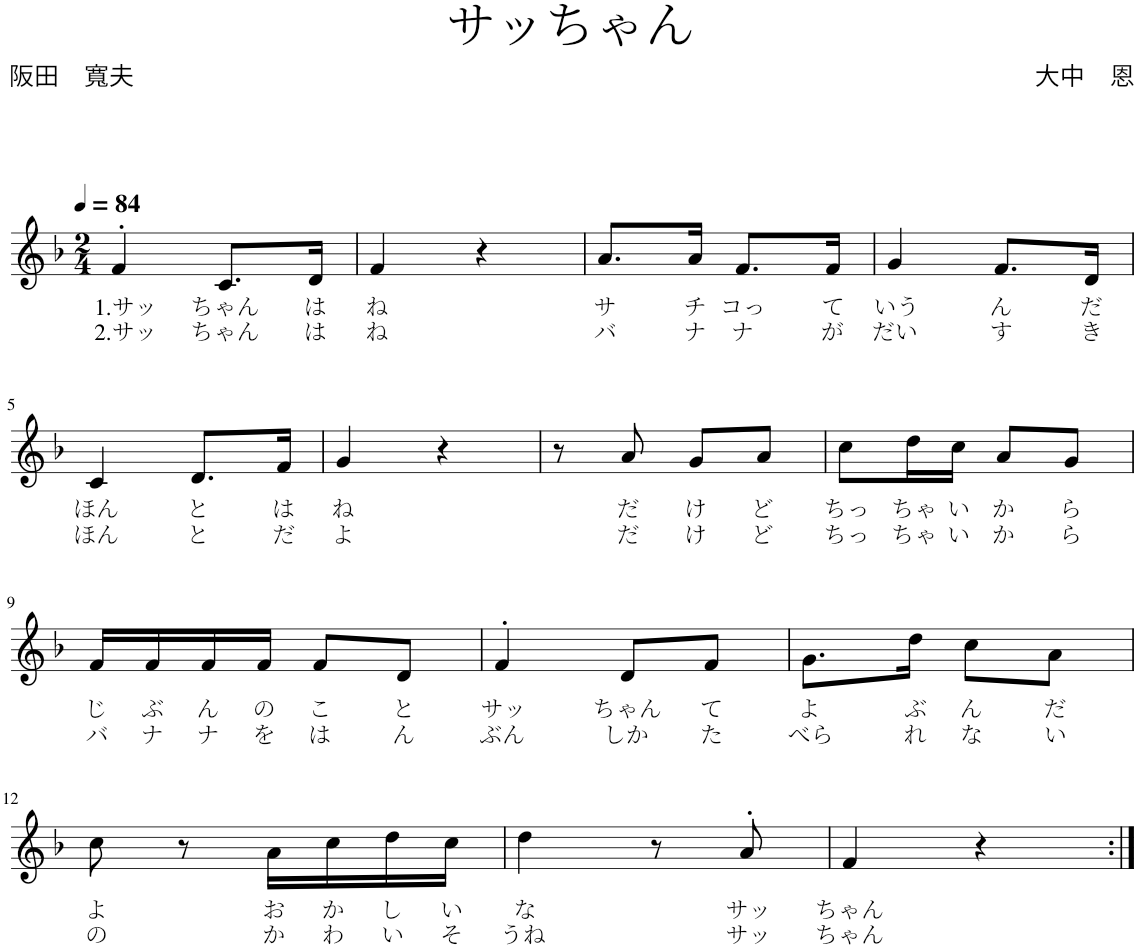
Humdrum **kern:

**kern	**text	**text
*part1	*part1	*part1
*staff1	*staff1	*staff1
*I"Piano	*	*
*I'Pno.	*	*
*clefG2	*	*
*k[b-]	*	*
*M2/4	*	*
*MM84	*	*
=1	=1	=1
!	!LO:LY:b	!LO:LY:b
4f'>/	1.サッ	2.サッ
!	!LO:LY:b	!LO:LY:b
8.c/L	ちゃん	ちゃん
!	!LO:LY:b	!LO:LY:b
16d/Jk	は	は
=2	=2	=2
!	!LO:LY:b	!LO:LY:b
4f/	ね	ね
4r	.	.
=3	=3	=3
!	!LO:LY:b	!LO:LY:b
8.a/L	サ	バ
!	!LO:LY:b	!LO:LY:b
16a/Jk	チ	ナ
!	!LO:LY:b	!LO:LY:b
8.f/L	コっ	ナ
!	!LO:LY:b	!LO:LY:b
16f/Jk	て	が
=4	=4	=4
!	!LO:LY:b	!LO:LY:b
4g/	いう	だい
!	!LO:LY:b	!LO:LY:b
8.f/L	ん	す
!	!LO:LY:b	!LO:LY:b
16d/Jk	だ	き
!!LO:LB:g=z
=5	=5	=5
!	!LO:LY:b	!LO:LY:b
4c/	ほん	ほん
!	!LO:LY:b	!LO:LY:b
8.d/L	と	と
!	!LO:LY:b	!LO:LY:b
16f/Jk	は	だ
=6	=6	=6
!	!LO:LY:b	!LO:LY:b
4g/	ね	よ
4r	.	.
=7	=7	=7
8r	.	.
!	!LO:LY:b	!LO:LY:b
8a/	だ	だ
!	!LO:LY:b	!LO:LY:b
8g/L	け	け
!	!LO:LY:b	!LO:LY:b
8a/J	ど	ど
=8	=8	=8
!	!LO:LY:b	!LO:LY:b
8cc\L	ちっ	ちっ
!	!LO:LY:b	!LO:LY:b
16dd\L	ちゃ	ちゃ
!	!LO:LY:b	!LO:LY:b
16cc\JJ	い	い
!	!LO:LY:b	!LO:LY:b
8a/L	か	か
!	!LO:LY:b	!LO:LY:b
8g/J	ら	ら
!!LO:LB:g=z
=9	=9	=9
!	!LO:LY:b	!LO:LY:b
16f/LL	じ	バ
!	!LO:LY:b	!LO:LY:b
16f/	ぶ	ナ
!	!LO:LY:b	!LO:LY:b
16f/	ん	ナ
!	!LO:LY:b	!LO:LY:b
16f/JJ	の	を
!	!LO:LY:b	!LO:LY:b
8f/L	こ	は
!	!LO:LY:b	!LO:LY:b
8d/J	と	ん
=10	=10	=10
!	!LO:LY:b	!LO:LY:b
4f'>/	サッ	ぶん
!	!LO:LY:b	!LO:LY:b
8d/L	ちゃん	しか
!	!LO:LY:b	!LO:LY:b
8f/J	て	た
=11	=11	=11
!	!LO:LY:b	!LO:LY:b
8.g\L	よ	べら
!	!LO:LY:b	!LO:LY:b
16dd\Jk	ぶ	れ
!	!LO:LY:b	!LO:LY:b
8cc\L	ん	な
!	!LO:LY:b	!LO:LY:b
8a\J	だ	い
!!LO:LB:g=z
=12	=12	=12
!	!LO:LY:b	!LO:LY:b
8cc\	よ	の
8r	.	.
!	!LO:LY:b	!LO:LY:b
16a\LL	お	か
!	!LO:LY:b	!LO:LY:b
16cc\	か	わ
!	!LO:LY:b	!LO:LY:b
16dd\	し	い
!	!LO:LY:b	!LO:LY:b
16cc\JJ	い	そ
=13	=13	=13
!	!LO:LY:b	!LO:LY:b
4dd\	な	うね
8r	.	.
!	!LO:LY:b	!LO:LY:b
8a'>/	サッ	サッ
=14	=14	=14
!	!LO:LY:b	!LO:LY:b
4f/	ちゃん	ちゃん
4r	.	.
=:|!	=:|!	=:|!
*-	*-	*-
